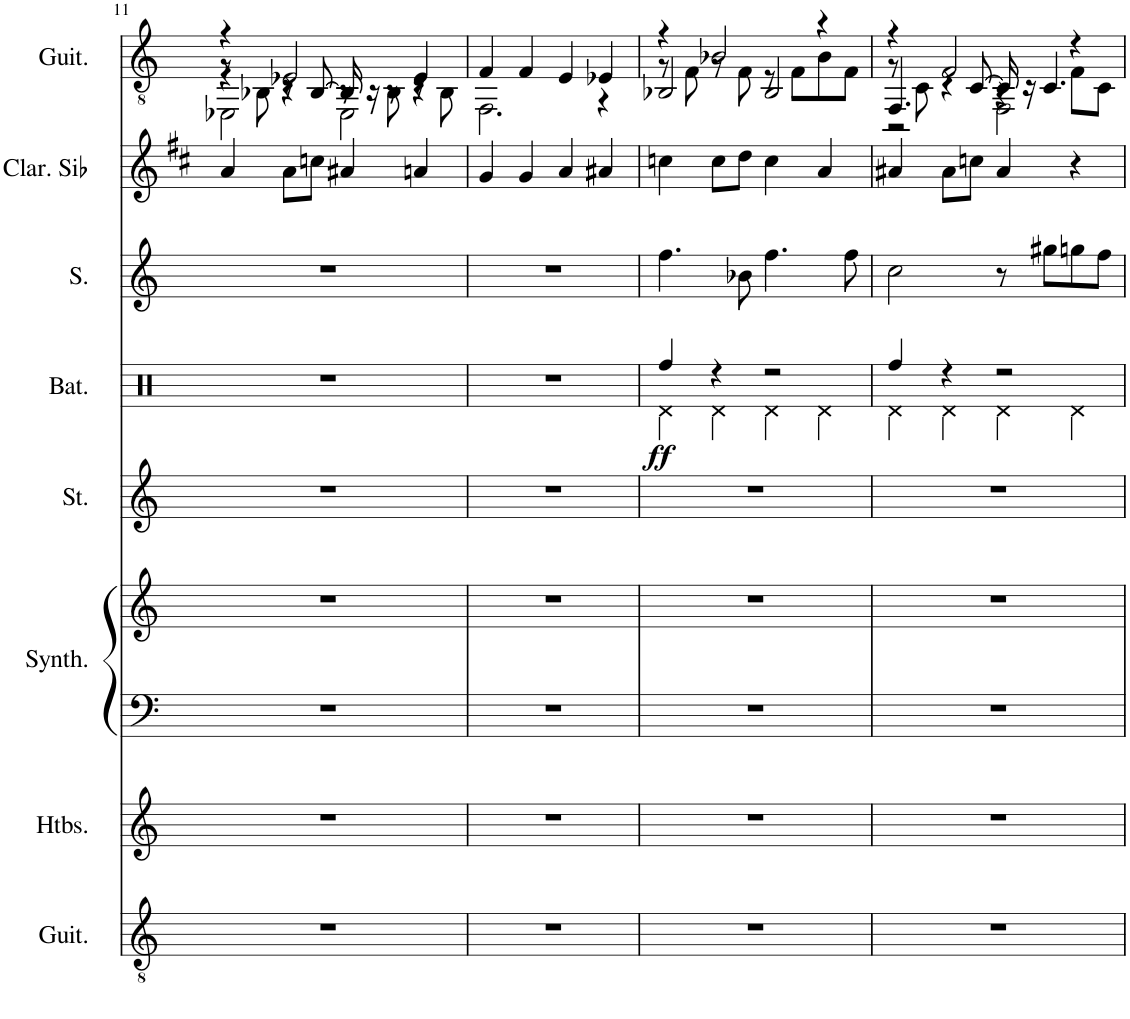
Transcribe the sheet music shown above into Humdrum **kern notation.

**kern	**kern	**kern	**kern	**kern	**kern	**dynam	**kern	**kern	**kern
*part8	*part7	*part6	*part6	*part5	*part4	*part4	*part3	*part2	*part1
*staff9	*staff8	*staff7	*staff6	*staff5	*staff4	*staff4	*staff3	*staff2	*staff1
*I"Guitare acoustique, Acoustic Guitar (steel)	*I"Hautbois, Oboe	*I"Synthétiseur de cuivres, Synth Brass 2	*	*I"Cordes, String Ensemble 2	*I"Batterie	*	*I"Soprano, Choir Aahs	*I"Clarinette en Sib	*I"Guitare à 7 cordes, Acoustic Guitar (nylon)
*I'Guit.	*I'Htbs.	*I'Synth.	*	*I'St.	*I'Bat.	*	*I'S.	*I'Clar. Sib	*I'Guit.
!!LO:PB:g=z
*clefGv2	*clefG2	*clefF4	*clefG2	*clefG2	*clefX	*	*clefG2	*clefG2	*clefGv2
*	*	*	*	*	*	*	*	*Trd1c2	*
*k[]	*k[]	*k[]	*k[]	*k[]	*k[]	*	*k[]	*k[f#c#]	*k[]
*M4/4	*M4/4	*M4/4	*M4/4	*M4/4	*M4/4	*	*M4/4	*M4/4	*M4/4
=11	=11	=11	=11	=11	=11	=11	=11	=11	=11
*	*	*	*	*	*	*	*	*	*^
*	*	*	*	*	*	*	*	*	*	*^
*	*	*	*	*	*	*	*	*	*	*	*^
1r	1r	1r	1r	1r	1r	.	1r	4a/	4r	8r	4r	2EE-X\
.	.	.	.	.	.	.	.	.	.	8BB-X\	.	.
.	.	.	.	.	.	.	.	8a\L	2E-X/	4r	8r	.
.	.	.	.	.	.	.	.	8ccn\J	.	.	[8BB-/	.
.	.	.	.	.	.	.	.	4a#X/	.	8r	16BB-/]	2EE-\
.	.	.	.	.	.	.	.	.	.	.	16r	.
.	.	.	.	.	.	.	.	.	.	8BB-\	8r	.
.	.	.	.	.	.	.	.	4an/	4E-/	8r	4r	.
.	.	.	.	.	.	.	.	.	.	8BB-\	.	.
*	*	*	*	*	*	*	*	*	*	*v	*v	*v
=12	=12	=12	=12	=12	=12	=12	=12	=12	=12	=12
1r	1r	1r	1r	1r	1r	.	1r	4g/	4F/	2.FF\
.	.	.	.	.	.	.	.	4g/	4F/	.
.	.	.	.	.	.	.	.	4a/	4E/	.
.	.	.	.	.	.	.	.	4a#X/	4E-X/	4r
=13	=13	=13	=13	=13	=13	=13	=13	=13	=13	=13
*	*	*	*	*	*^	*	*	*	*	*^
!	!	!	!	!	!	!	!LO:DY:b	!	!	!	!	!
1r	1r	1r	1r	1r	4Rff/	4Rd\	ff	4.ff\	4ccn\	4r	8r	2BB-X/
.	.	.	.	.	.	.	.	.	.	.	8F\	.
.	.	.	.	.	4r	4Rd\	.	.	8cc\L	2B-X/	8r	.
.	.	.	.	.	.	.	.	8b-X\	8dd\J	.	8F\	.
.	.	.	.	.	2r	4Rd\	.	4.ff\	4cc\	.	8r	2BB-/
.	.	.	.	.	.	.	.	.	.	.	8F\L	.
.	.	.	.	.	.	4Rd\	.	.	4a/	4r	8B-\	.
.	.	.	.	.	.	.	.	8ff\	.	.	8F\J	.
=14	=14	=14	=14	=14	=14	=14	=14	=14	=14	=14	=14	=14
*	*	*	*	*	*	*	*	*	*	*	*	*^
1r	1r	1r	1r	1r	4Rff/	4Rd\	.	2cc\	4a#X/	4r	8r	4.FF/	2r
.	.	.	.	.	.	.	.	.	.	.	8C\	.	.
.	.	.	.	.	4r	4Rd\	.	.	8a#\L	2F/	4r	.	.
.	.	.	.	.	.	.	.	.	8ccn\J	.	.	[8C/	.
.	.	.	.	.	2r	4Rd\	.	8r	4a#/	.	4r	16C/]	2FF\
.	.	.	.	.	.	.	.	.	.	.	.	16r	.
.	.	.	.	.	.	.	.	8gg#X\L	.	.	.	4.C/	.
.	.	.	.	.	.	4Rd\	.	8ggn\	4r	4r	8F\L	.	.
.	.	.	.	.	.	.	.	8ff\J	.	.	8C\J	.	.
*	*	*	*	*	*v	*v	*	*	*	*v	*v	*v	*v
=	=	=	=	=	=	=	=	=	=
*-	*-	*-	*-	*-	*-	*-	*-	*-	*-
